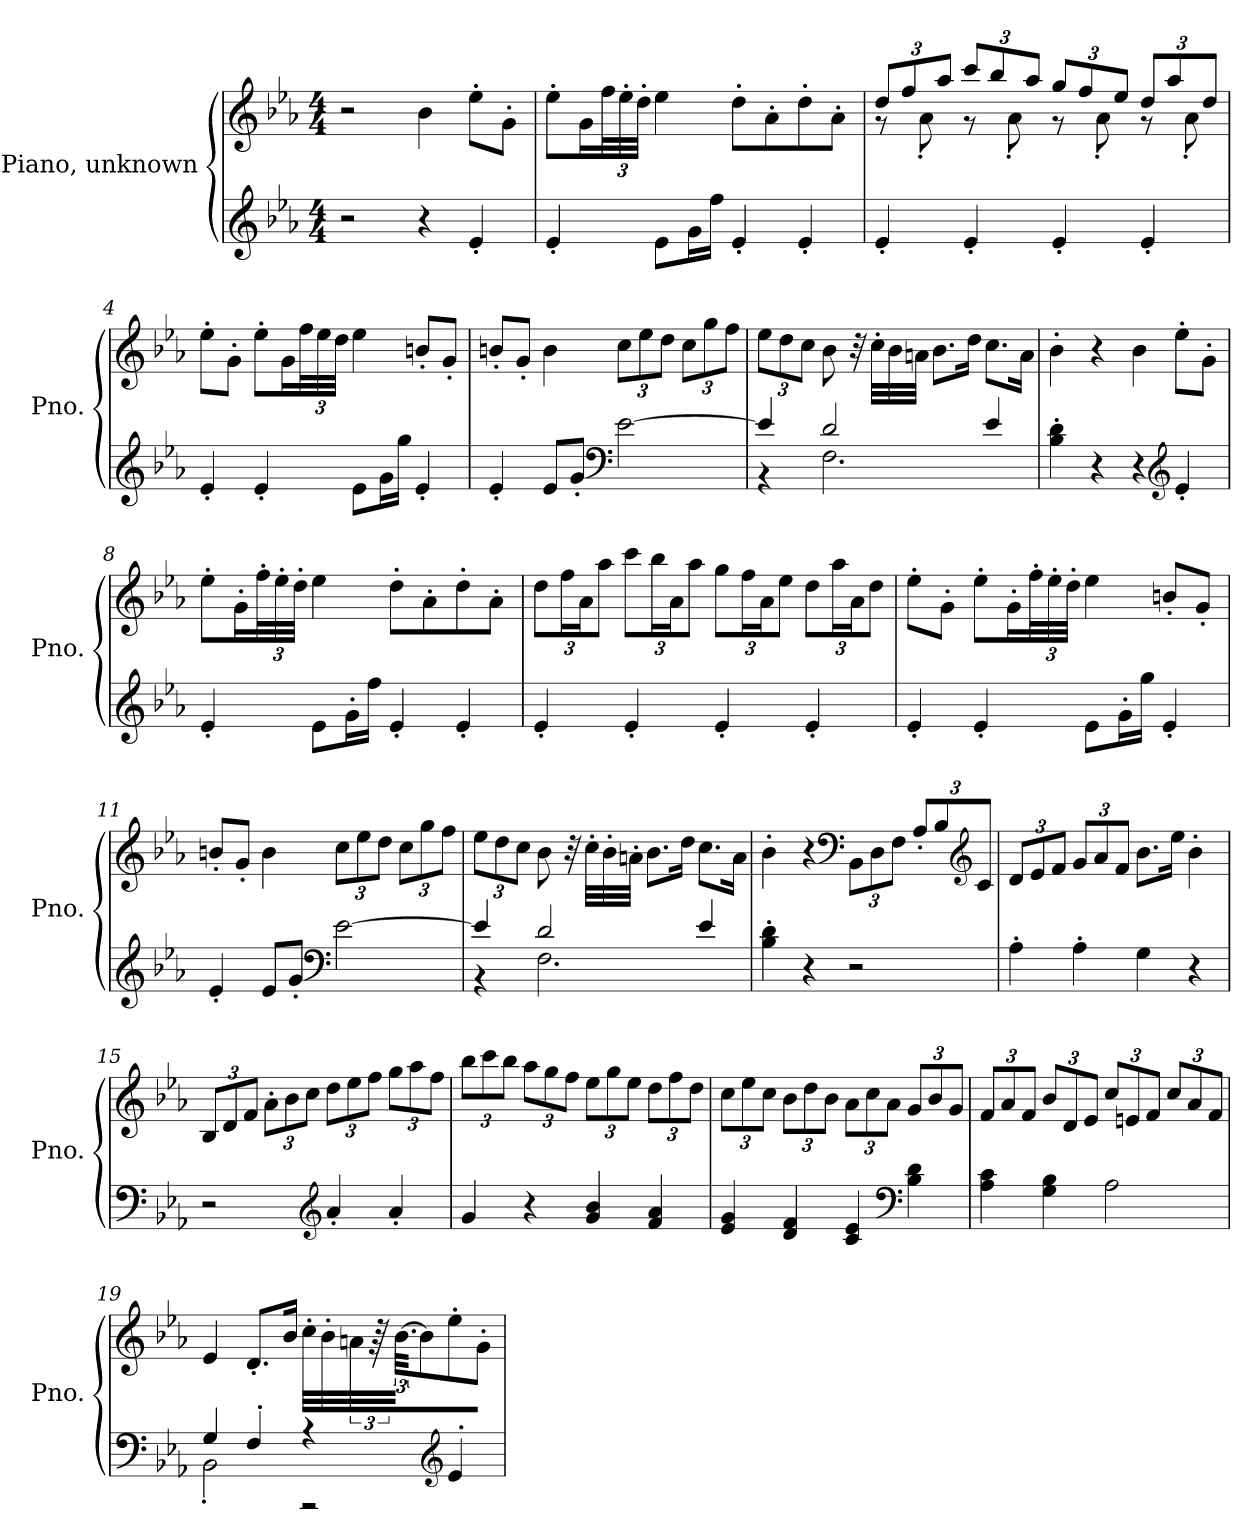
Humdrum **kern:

**kern	**kern
*part1	*part1
*staff2	*staff1
*I"Piano, unknown	*
*I'Pno.	*
*clefG2	*clefG2
*k[b-e-a-]	*k[b-e-a-]
*M4/4	*M4/4
*MM120	*MM120
=1	=1
2r	2r
4r	4b-\
4e-'/	8ee-'\L
.	8g'\J
=2	=2
4e-'/	8ee-'\L
.	16g\L
*	*Xbrackettup
.	48ff\L
.	48ee-'\
.	48dd'\JJJ
8e-\L	4ee-\
16g\L	.
16ff\JJ	.
4e-'/	8dd'\L
.	8a-'\
4e-'/	8dd'\
.	8a-'\J
=3	=3
*	*^
4e-'/	12dd/L	8r
.	12ff/	.
.	.	8a-'\
.	12aa-/J	.
4e-'/	12ccc/L	8r
.	12bb-/	.
.	.	8a-'\
.	12aa-/J	.
4e-'/	12gg/L	8r
.	12ff/	.
.	.	8a-'\
.	12ee-/J	.
4e-'/	12dd/L	8r
.	12aa-/	.
.	.	8a-'\
.	12dd/J	.
*	*v	*v
!!LO:LB:g=z
=4	=4
4e-'/	8ee-'\L
.	8g'\J
4e-'/	8ee-'\L
.	16g\L
.	48ff\L
.	48ee-\
.	48dd\JJJ
8e-\L	4ee-\
16g\L	.
16gg\JJ	.
4e-'/	8bn'/L
.	8g'/J
=5	=5
4e-'/	8bn'/L
.	8g'/J
8e-/L	4b\
8g'/J	.
*clefF4	*
[2e-\	12cc\L
.	12ee-\
.	12dd\J
.	12cc\L
.	12gg\
.	12ff\J
=6	=6
*^	*
4e-/]	4r	12ee-\L
.	.	12dd\
.	.	12cc\J
2d/	2.F\	8b-\
.	.	32r
.	.	32cc'\LLL
.	.	32b-\
.	.	32an\JJJ
.	.	8.b-\L
.	.	16dd\Jk
4e-/	.	8.cc\L
.	.	16a\Jk
*v	*v	*
!!LO:LB:g=z
=7	=7
4B-\' 4d\'	4b-'\
4r	4r
4r	4b-\
*clefG2	*
4e-'/	8ee-'\L
.	8g'\J
=8	=8
4e-'/	8ee-'\L
.	16g'\L
.	48ff'\L
.	48ee-'\
.	48dd'\JJJ
8e-\L	4ee-\
16g'\L	.
16ff\JJ	.
4e-'/	8dd'\L
.	8a-'\
4e-'/	8dd'\
.	8a-'\J
=9	=9
4e-'/	12dd\L
.	24ff\L
.	24a-\J
.	12aa-\J
4e-'/	12ccc\L
.	24bb-\L
.	24a-\J
.	12aa-\J
4e-'/	12gg\L
.	24ff\L
.	24a-\J
.	12ee-\J
4e-'/	12dd\L
.	24aa-\L
.	24a-\J
.	12dd\J
!!LO:LB:g=z
=10	=10
4e-'/	8ee-'\L
.	8g'\J
4e-'/	8ee-'\L
.	16g'\L
.	48ff'\L
.	48ee-'\
.	48dd'\JJJ
8e-\L	4ee-\
16g'\L	.
16gg\JJ	.
4e-'/	8bn'/L
.	8g'/J
=11	=11
4e-'/	8bn'/L
.	8g'/J
8e-/L	4b\
8g'/J	.
*clefF4	*
[2e-\	12cc\L
.	12ee-\
.	12dd\J
.	12cc\L
.	12gg\
.	12ff\J
=12	=12
*^	*
4e-/]	4r	12ee-\L
.	.	12dd\
.	.	12cc\J
2d/	2.F\	8b-\
.	.	32r
.	.	32cc'\LLL
.	.	32b-'\
.	.	32an'\JJJ
.	.	8.b-\L
.	.	16dd\Jk
4e-/	.	8.cc\L
.	.	16a\Jk
*v	*v	*
!!LO:LB:g=z
=13	=13
4B-\' 4d\'	4b-'\
4r	4r
*	*clefF4
2r	12BB-\L
.	12D\
.	12F\J
.	12A-'/L
.	12B-/
*	*clefG2
.	12c/J
=14	=14
4A-'\	12d/L
.	12e-/
.	12f/J
4A-'\	12g/L
.	12a-/
.	12f/J
4G\	8.b-\L
.	16ee-\Jk
4r	4b-'\
=15	=15
2r	12B-/L
.	12d/
.	12f/J
.	12a-'\L
.	12b-\
.	12cc\J
*clefG2	*
4a-'/	12dd\L
.	12ee-\
.	12ff\J
4a-'/	12gg\L
.	12aa-\
.	12ff\J
!!LO:LB:g=z
=16	=16
4g/	12bb-\L
.	12ccc\
.	12bb-\J
4r	12aa-\L
.	12gg\
.	12ff\J
4g/ 4b-/	12ee-\L
.	12gg\
.	12ee-\J
4f/ 4a-/	12dd\L
.	12ff\
.	12dd\J
=17	=17
4e-/ 4g/	12cc\L
.	12ee-\
.	12cc\J
4d/ 4f/	12b-\L
.	12dd\
.	12b-\J
4c/ 4e-/	12a-\L
.	12cc\
.	12a-\J
*clefF4	*
4B-\ 4d\	12g/L
.	12b-/
.	12g/J
=18	=18
4A-\ 4c\	12f/L
.	12a-/
.	12f/J
4G\ 4B-\	12b-/L
.	12d/
.	12e-/J
2A-\	12cc/L
.	12en/
.	12f/J
.	12cc/L
.	12a-/
.	12f/J
!!LO:PB:g=z
=19	=19
*^	*
4G/	2BB-'\	4e-/
4F'/	.	8.d'/L
.	.	16b-/Jk
4r	2r	32cc'\LLL
.	.	32b-'\
*	*	*brackettup
.	.	48an\JJJ
.	.	96r
.	.	[48.b-\KKL
.	.	8b-\]
*clefG2	*	*
4e-'/	.	8ee-'\
.	.	8g'\J
*v	*v	*
=	=
*-	*-
